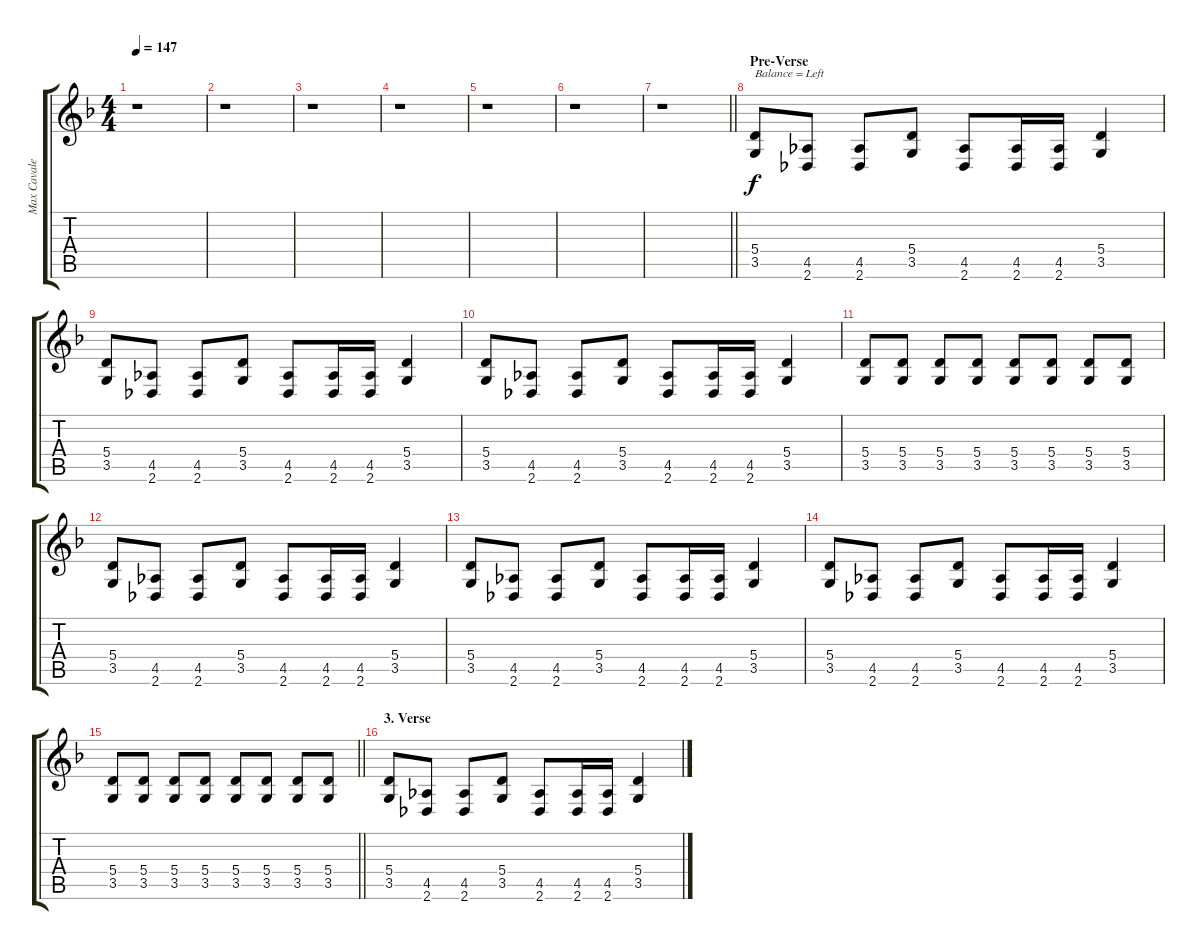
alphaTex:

\track ("Max Cavalera (Rhythm)" "Max Cavale") {instrument distortionguitar}
\staff {score tabs}
\tuning (B3 Gb3 D3 A2 E2 B1) {hide}
\ts (4 4)
\tempo 147
\clef g2
\ks f
r.1{dy f} |
r.1 |
r.1 |
r.1 |
r.1 |
r.1 |
\barLineRight lightlight
r.1 |
\section ("" "Pre-Verse")
(5.4 3.5).8{txt "Balance = Left" balance 3} (4.5 2.6).8 (4.5 2.6).8 (5.4 3.5).8 (4.5 2.6).8 (4.5 2.6).16 (4.5 2.6).16 (5.4 3.5).4 |
(5.4 3.5).8 (4.5 2.6).8 (4.5 2.6).8 (5.4 3.5).8 (4.5 2.6).8 (4.5 2.6).16 (4.5 2.6).16 (5.4 3.5).4 |
(5.4 3.5).8 (4.5 2.6).8 (4.5 2.6).8 (5.4 3.5).8 (4.5 2.6).8 (4.5 2.6).16 (4.5 2.6).16 (5.4 3.5).4 |
(5.4 3.5).8 (5.4 3.5).8 (5.4 3.5).8 (5.4 3.5).8 (5.4 3.5).8 (5.4 3.5).8 (5.4 3.5).8 (5.4 3.5).8 |
(5.4 3.5).8 (4.5 2.6).8 (4.5 2.6).8 (5.4 3.5).8 (4.5 2.6).8 (4.5 2.6).16 (4.5 2.6).16 (5.4 3.5).4 |
(5.4 3.5).8 (4.5 2.6).8 (4.5 2.6).8 (5.4 3.5).8 (4.5 2.6).8 (4.5 2.6).16 (4.5 2.6).16 (5.4 3.5).4 |
(5.4 3.5).8 (4.5 2.6).8 (4.5 2.6).8 (5.4 3.5).8 (4.5 2.6).8 (4.5 2.6).16 (4.5 2.6).16 (5.4 3.5).4 |
\barLineRight lightlight
(5.4 3.5).8 (5.4 3.5).8 (5.4 3.5).8 (5.4 3.5).8 (5.4 3.5).8 (5.4 3.5).8 (5.4 3.5).8 (5.4 3.5).8 |
\section ("" "3. Verse")
(5.4 3.5).8 (4.5 2.6).8 (4.5 2.6).8 (5.4 3.5).8 (4.5 2.6).8 (4.5 2.6).16 (4.5 2.6).16 (5.4 3.5).4
